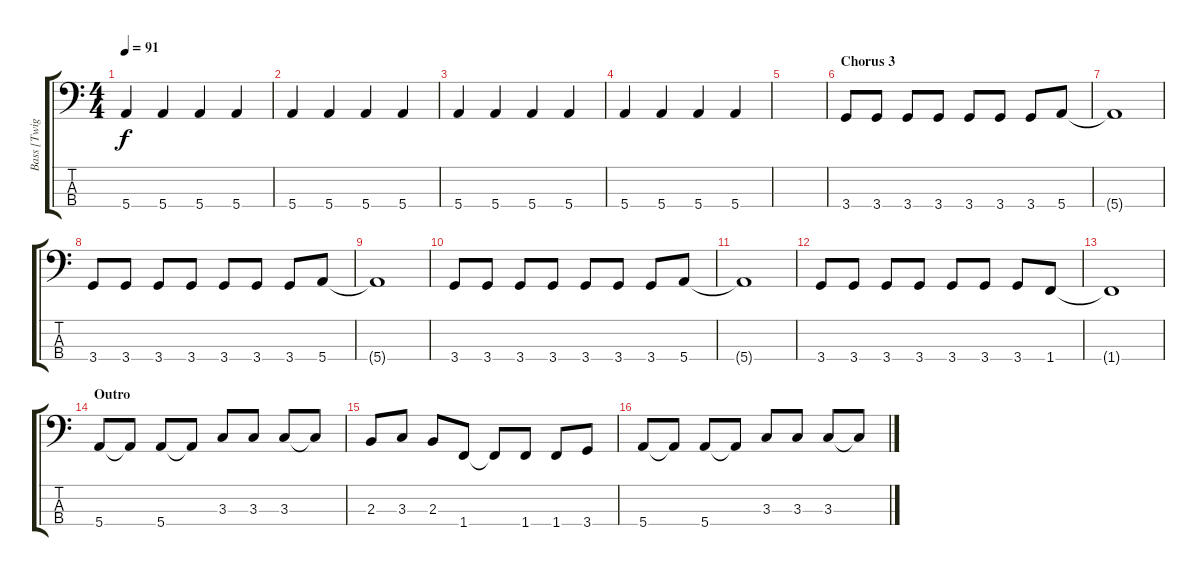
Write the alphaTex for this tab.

\track ("Bass [Twiggy]" "Bass [Twig") {instrument electricbasspick}
\staff {score tabs}
\tuning (G2 D2 A1 E1) {hide}
\ts (4 4)
\tempo 91
\clef f4
\ks c
5.4.4{dy f} 5.4.4 5.4.4 5.4.4 |
5.4.4 5.4.4 5.4.4 5.4.4 |
5.4.4 5.4.4 5.4.4 5.4.4 |
5.4.4 5.4.4 5.4.4 5.4.4 |
|
\section ("" "Chorus 3")
3.4.8{instrument slapbass2} 3.4.8 3.4.8 3.4.8 3.4.8 3.4.8 3.4.8 5.4.8 |
5.4{t}.1 |
3.4.8 3.4.8 3.4.8 3.4.8 3.4.8 3.4.8 3.4.8 5.4.8 |
5.4{t}.1 |
3.4.8 3.4.8 3.4.8 3.4.8 3.4.8 3.4.8 3.4.8 5.4.8 |
5.4{t}.1 |
3.4.8 3.4.8 3.4.8 3.4.8 3.4.8 3.4.8 3.4.8 1.4.8 |
1.4{t}.1 |
\section ("" "Outro")
5.4.8 5.4{t}.8 5.4.8 5.4{t}.8 3.3.8 3.3.8 3.3.8 3.3{t}.8 |
2.3.8 3.3.8 2.3.8 1.4.8 1.4{t}.8 1.4.8 1.4.8 3.4.8 |
5.4.8 5.4{t}.8 5.4.8 5.4{t}.8 3.3.8 3.3.8 3.3.8 3.3{t}.8
